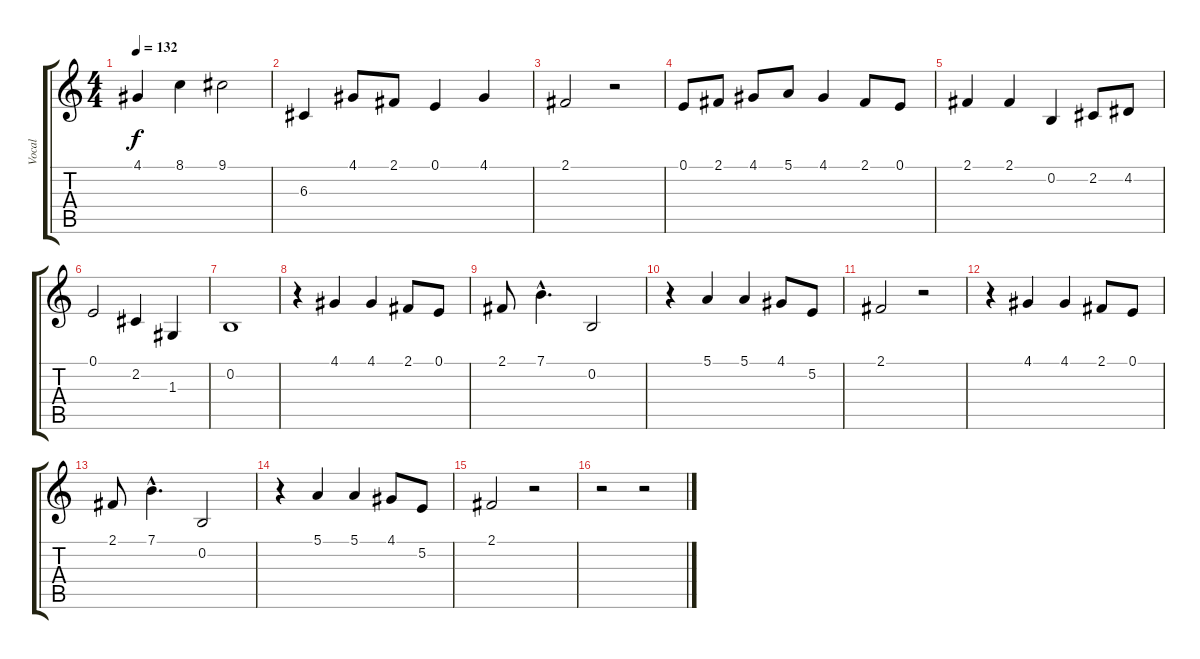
\track ("Vocal" "Vocal") {instrument sopranosax}
\staff {score tabs}
\tuning (E4 B3 G3 D3 A2 E2) {hide}
\ts (4 4)
\tempo 132
\clef g2
\ks c
4.1.4{dy f} 8.1.4 9.1.2 |
6.3.4 4.1.8 2.1.8 0.1.4 4.1.4 |
2.1.2 r.2 |
0.1.8 2.1.8 4.1.8 5.1.8 4.1.4 2.1.8 0.1.8 |
2.1.4 2.1.4 0.2.4 2.2.8 4.2.8 |
0.1.2 2.2.4 1.3.4 |
0.2.1 |
r.4 4.1.4 4.1.4 2.1.8 0.1.8 |
2.1.8 7.1{hac}.4{d} 0.2.2 |
r.4 5.1.4 5.1.4 4.1.8 5.2.8 |
2.1.2 r.2 |
r.4 4.1.4 4.1.4 2.1.8 0.1.8 |
2.1.8 7.1{hac}.4{d} 0.2.2 |
r.4 5.1.4 5.1.4 4.1.8 5.2.8 |
2.1.2 r.2 |
r.2 r.2
